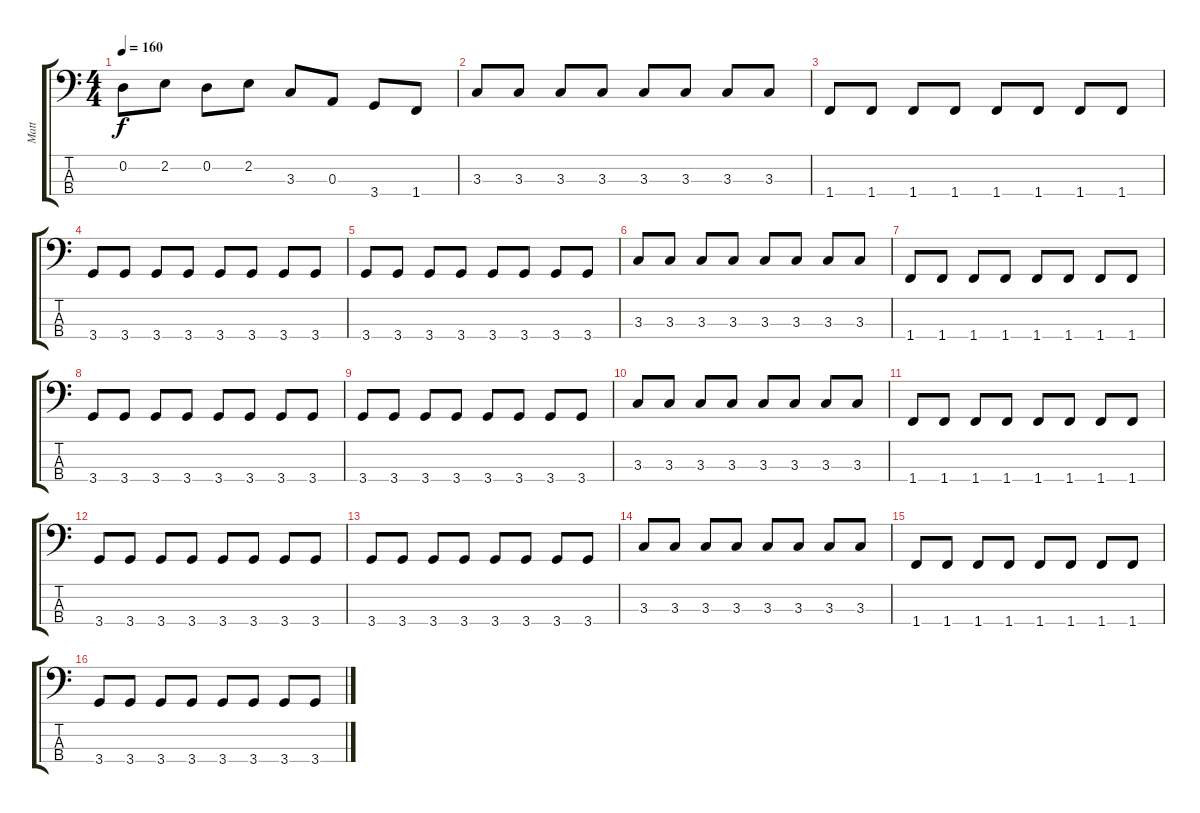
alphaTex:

\track ("Matt" "Matt") {instrument electricbasspick}
\staff {score tabs}
\tuning (G2 D2 A1 E1) {hide}
\ts (4 4)
\tempo 160
\clef f4
\ks c
0.2.8{dy f} 2.2.8 0.2.8 2.2.8 3.3.8 0.3.8 3.4.8 1.4.8 |
3.3.8 3.3.8 3.3.8 3.3.8 3.3.8 3.3.8 3.3.8 3.3.8 |
1.4.8 1.4.8 1.4.8 1.4.8 1.4.8 1.4.8 1.4.8 1.4.8 |
3.4.8 3.4.8 3.4.8 3.4.8 3.4.8 3.4.8 3.4.8 3.4.8 |
3.4.8 3.4.8 3.4.8 3.4.8 3.4.8 3.4.8 3.4.8 3.4.8 |
3.3.8 3.3.8 3.3.8 3.3.8 3.3.8 3.3.8 3.3.8 3.3.8 |
1.4.8 1.4.8 1.4.8 1.4.8 1.4.8 1.4.8 1.4.8 1.4.8 |
3.4.8 3.4.8 3.4.8 3.4.8 3.4.8 3.4.8 3.4.8 3.4.8 |
3.4.8 3.4.8 3.4.8 3.4.8 3.4.8 3.4.8 3.4.8 3.4.8 |
3.3.8 3.3.8 3.3.8 3.3.8 3.3.8 3.3.8 3.3.8 3.3.8 |
1.4.8 1.4.8 1.4.8 1.4.8 1.4.8 1.4.8 1.4.8 1.4.8 |
3.4.8 3.4.8 3.4.8 3.4.8 3.4.8 3.4.8 3.4.8 3.4.8 |
3.4.8 3.4.8 3.4.8 3.4.8 3.4.8 3.4.8 3.4.8 3.4.8 |
3.3.8 3.3.8 3.3.8 3.3.8 3.3.8 3.3.8 3.3.8 3.3.8 |
1.4.8 1.4.8 1.4.8 1.4.8 1.4.8 1.4.8 1.4.8 1.4.8 |
3.4.8 3.4.8 3.4.8 3.4.8 3.4.8 3.4.8 3.4.8 3.4.8
